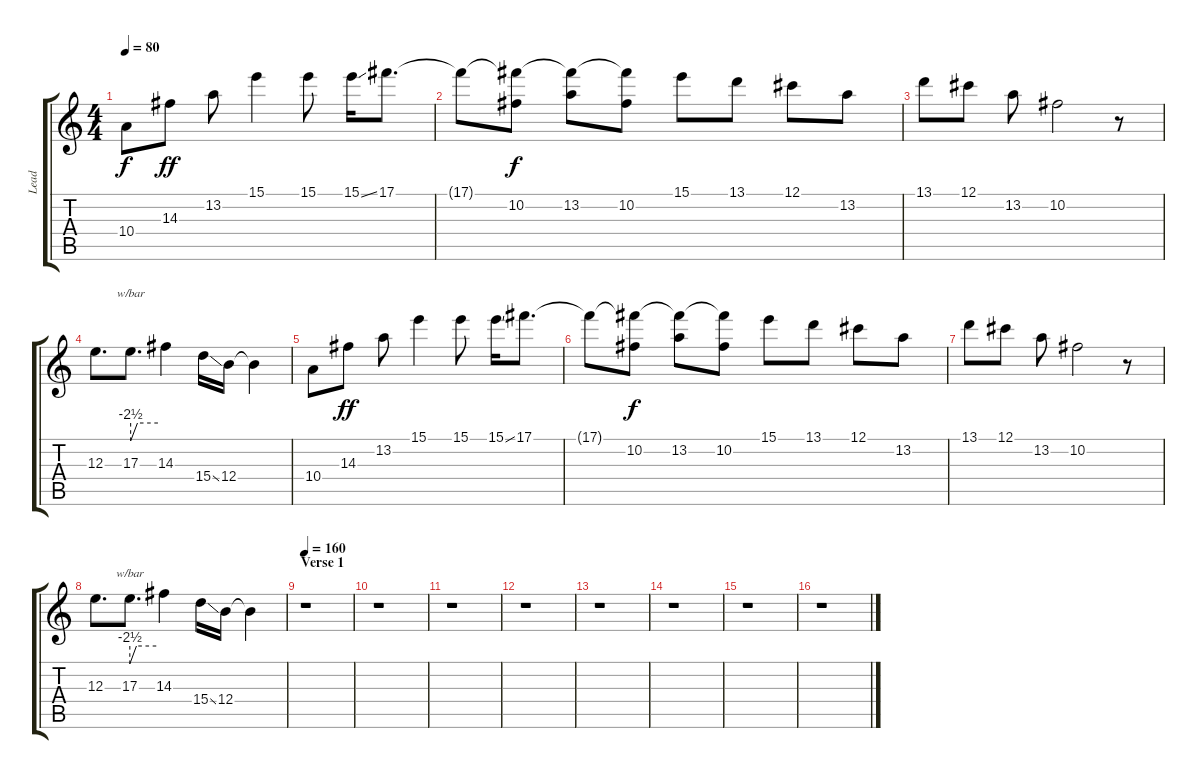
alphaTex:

\track ("Lead" "Lead") {instrument distortionguitar}
\staff {score tabs}
\tuning (Db4 Ab3 E3 B2 Gb2 B1) {hide}
\ts (4 4)
\tempo 80
\clef g2
\ks c
10.4.8{dy f} 14.3.8{dy ff} 13.2.8 15.1.4 15.1.8 15.1{ss}.16 17.1.8{d} |
17.1{t}.8 (17.1{t} 10.2).8{dy f} (17.1{t} 13.2).8 (17.1{t} 10.2).8 15.1.8 13.1.8 12.1.8 13.2.8 |
13.1.8 12.1.8 13.2.8 10.2.2 r.8 |
12.3.8{d} 17.3.8{d tbe (custom default 0 -10 15 0 60 0)} 14.3.4 15.4{ss}.16 12.4.16 12.4{t}.4 |
10.4.8 14.3.8{dy ff} 13.2.8 15.1.4 15.1.8 15.1{ss}.16 17.1.8{d} |
17.1{t}.8 (17.1{t} 10.2).8{dy f} (17.1{t} 13.2).8 (17.1{t} 10.2).8 15.1.8 13.1.8 12.1.8 13.2.8 |
13.1.8 12.1.8 13.2.8 10.2.2 r.8 |
12.3.8{d} 17.3.8{d tbe (custom default 0 -10 15 0 60 0)} 14.3.4 15.4{ss}.16 12.4.16 12.4{t}.4 |
\section ("" "Verse 1")
\tempo 160
r.1 |
r.1 |
r.1 |
r.1 |
r.1 |
r.1 |
r.1 |
r.1
